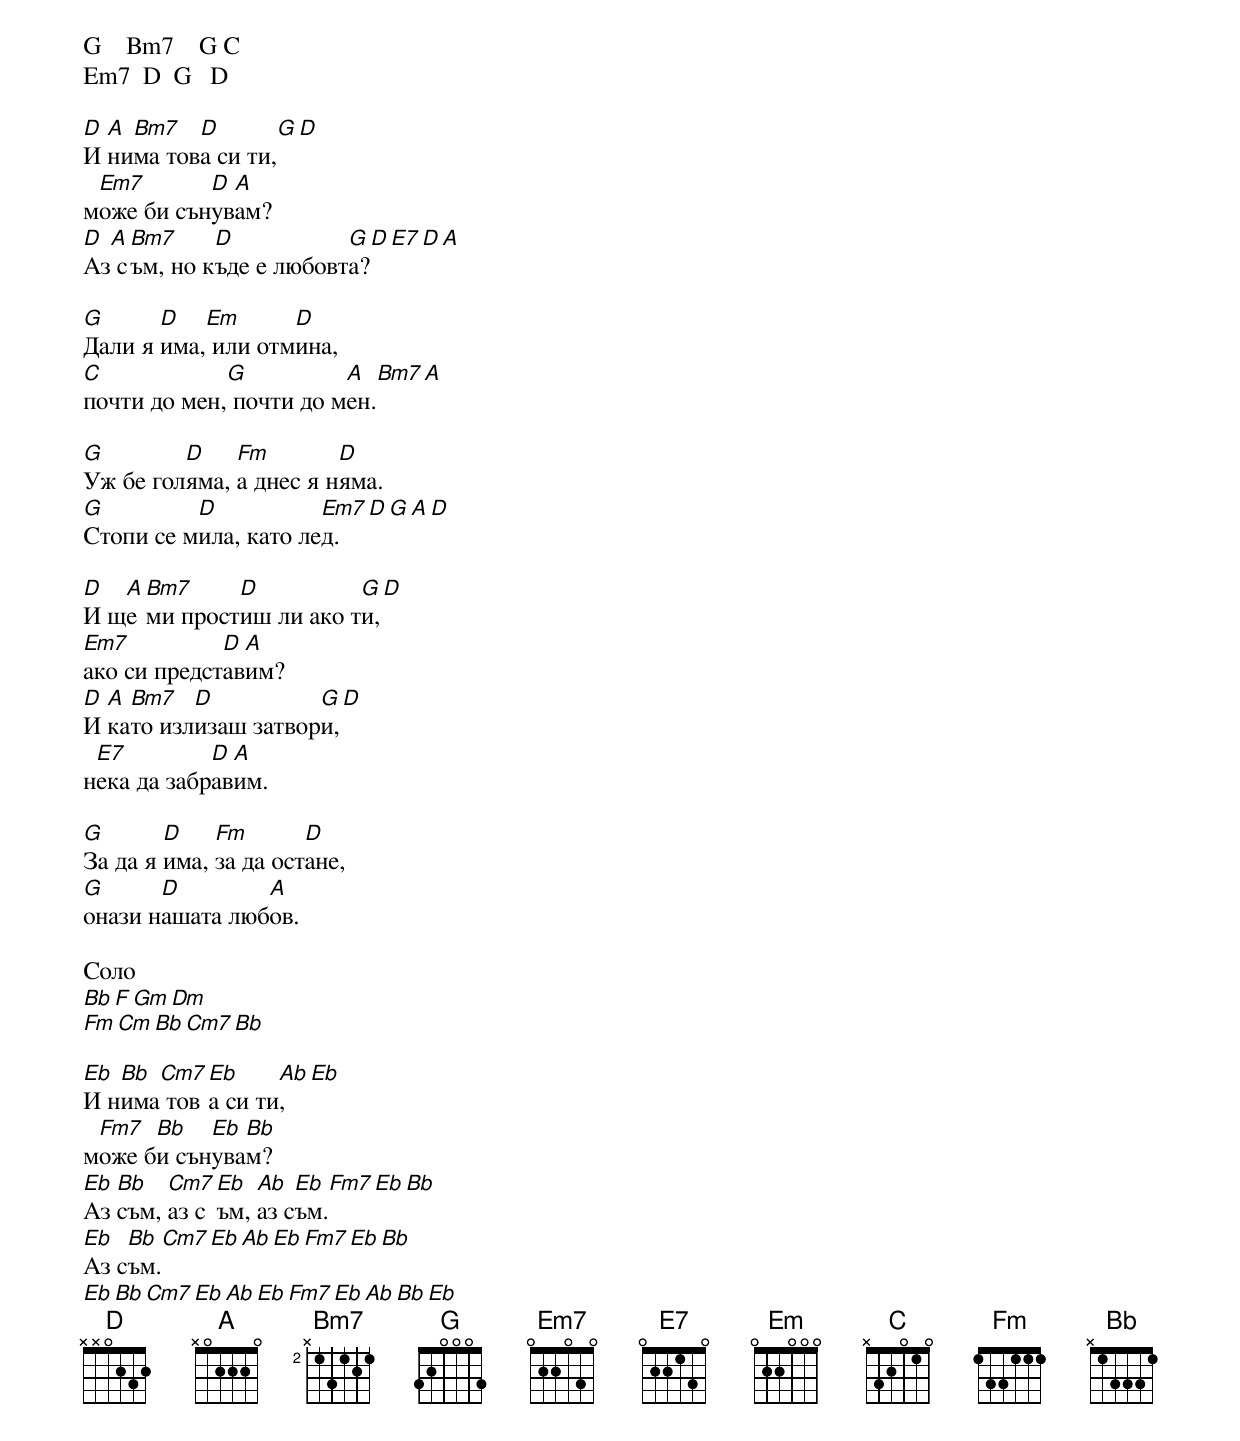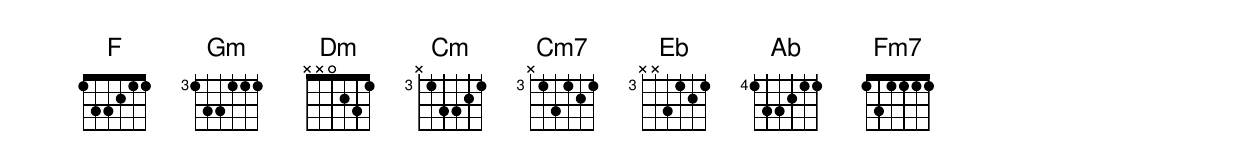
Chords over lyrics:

G    Bm7    G C
Em7  D  G   D

D A Bm7   D       G    D
И нима това си ти,
 Em7       D A
може би сънувам?
D A Bm7     D           G  D  E7  D A
Аз съм, но къде е любовта?

G      D   Em      D
Дали я има, или отмина,
C            G          A   Bm7 A
почти до мен, почти до мен.

G        D    Fm        D
Уж бе голяма, а днес я няма.
G         D           Em7 D G A D
Стопи се мила, като лед.

D  A Bm7     D          G    D
И ще ми простиш ли ако ти,
Em7          D A
ако си представим?
D A Bm7   D          G D
И като излизаш затвори,
 E7         D A
нека да забравим.

G       D    Fm       D
За да я има, за да остане,
G      D        A
онази нашата любов.

Соло
Bb   F   Gm    Dm
Fm   Cm  Bb Cm7 Bb

Eb Bb Cm7 Eb     Ab  Eb
И нима това си ти,
 Fm7  Bb   Eb Bb
може би сънувам?
Eb Bb   Cm7 Eb  Ab  Eb   Fm7  Eb Bb
Аз съм, аз съм, аз съм.
Eb  Bb Cm7  Eb  Ab  Eb   Fm7  Eb Bb
Аз съм.
Eb  Bb Cm7  Eb  Ab  Eb   Fm7 Eb Ab Bb Eb
